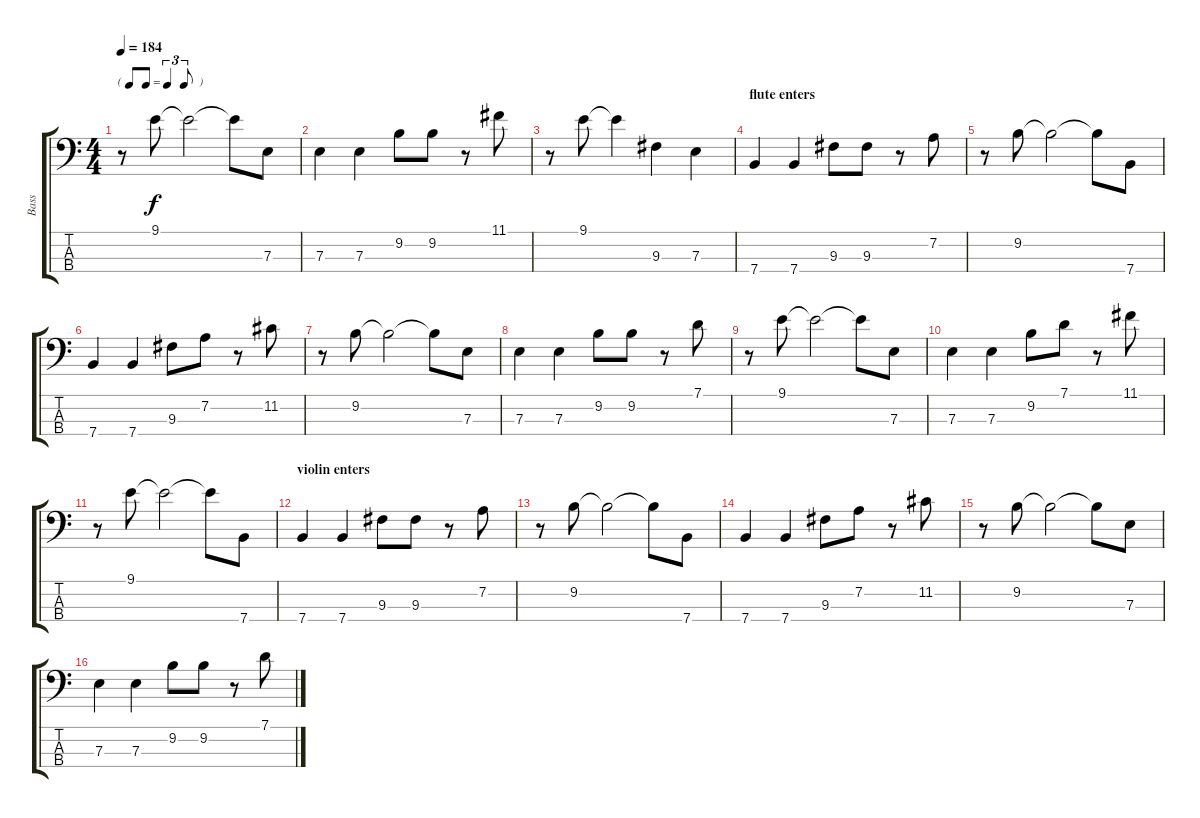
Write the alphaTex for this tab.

\track ("Bass" "Bass") {instrument electricbassfinger}
\staff {score tabs}
\tuning (G2 D2 A1 E1) {hide}
\ts (4 4)
\tf triplet8th
\tempo 184
\clef f4
\ks c
r.8{dy f} 9.1.8 9.1{t}.2 9.1{t}.8 7.3.8 |
7.3.4 7.3.4 9.2.8 9.2.8 r.8 11.1.8 |
r.8 9.1.8 9.1{t}.4 9.3.4 7.3.4 |
\section ("" "flute enters")
7.4.4 7.4.4 9.3.8 9.3.8 r.8 7.2.8 |
r.8 9.2.8 9.2{t}.2 9.2{t}.8 7.4.8 |
7.4.4 7.4.4 9.3.8 7.2.8 r.8 11.2.8 |
r.8 9.2.8 9.2{t}.2 9.2{t}.8 7.3.8 |
7.3.4 7.3.4 9.2.8 9.2.8 r.8 7.1.8 |
r.8 9.1.8 9.1{t}.2 9.1{t}.8 7.3.8 |
7.3.4 7.3.4 9.2.8 7.1.8 r.8 11.1.8 |
r.8 9.1.8 9.1{t}.2 9.1{t}.8 7.4.8 |
\section ("" "violin enters")
7.4.4 7.4.4 9.3.8 9.3.8 r.8 7.2.8 |
r.8 9.2.8 9.2{t}.2 9.2{t}.8 7.4.8 |
7.4.4 7.4.4 9.3.8 7.2.8 r.8 11.2.8 |
r.8 9.2.8 9.2{t}.2 9.2{t}.8 7.3.8 |
7.3.4 7.3.4 9.2.8 9.2.8 r.8 7.1.8
